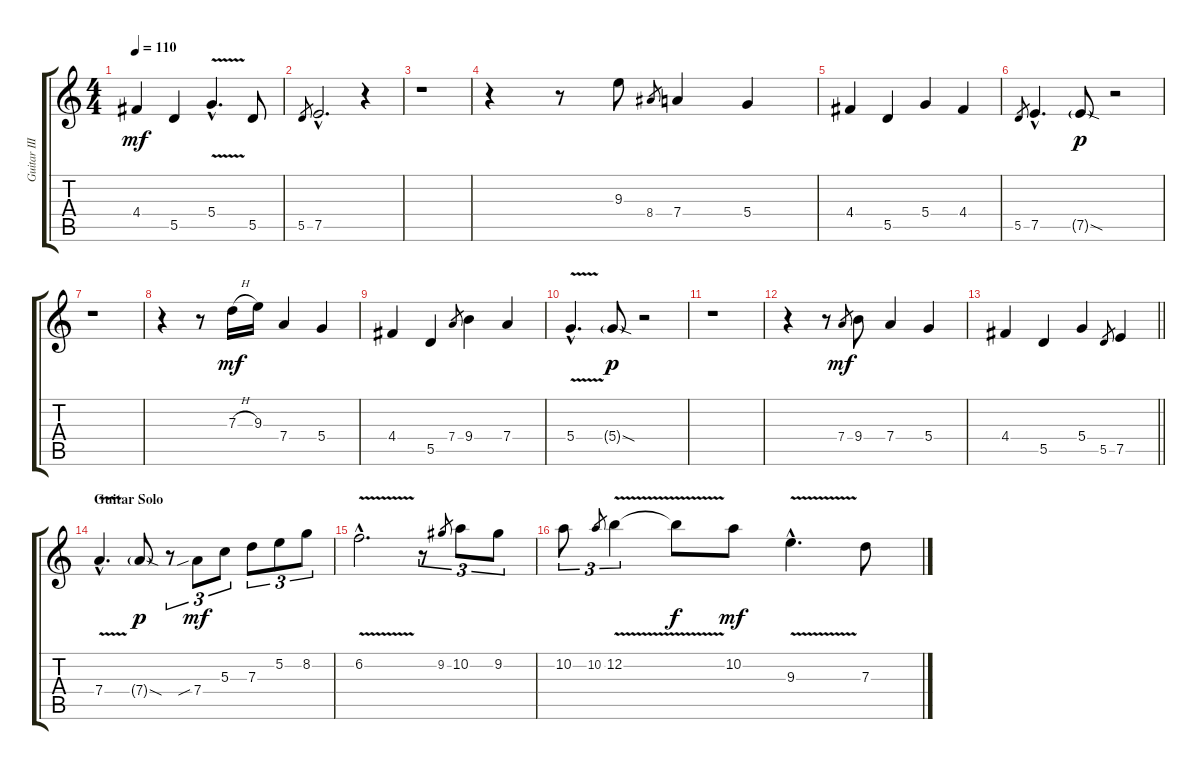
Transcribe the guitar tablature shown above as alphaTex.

\track ("Guitar III" "Guitar III") {instrument electricguitarclean}
\staff {score tabs}
\tuning (E4 B3 G3 D3 A2 E2) {hide}
\ts (4 4)
\tempo 110
\clef g2
\ks c
4.4.4{dy mf} 5.5.4 5.4{v hac}.4{d} 5.5.8 |
5.5.8{gr} 7.5{hac}.2{d} r.4 |
r.1 |
r.4 r.8 9.3.8 8.4.8{gr} 7.4.4 5.4.4 |
4.4.4 5.5.4 5.4.4 4.4.4 |
5.5.8{gr} 7.5{hac}.4{d} 7.5{sod g}.8{dy p} r.2 |
r.1 |
r.4 r.8 7.3{h}.16{dy mf} 9.3.16 7.4.4 5.4.4 |
4.4.4 5.5.4 7.4.8{gr} 9.4.4 7.4.4 |
5.4{v hac}.4{d} 5.4{sod g}.8{dy p} r.2 |
r.1 |
r.4 r.8 7.4.8{gr dy mf} 9.4.8 7.4.4 5.4.4 |
\barLineRight lightlight
4.4.4 5.5.4 5.4.4 5.5.8{gr} 7.5.4 |
\section ("" "Guitar Solo")
7.4{v hac}.4{d} 7.4{sod g}.8{dy p} r.8{tu (3 2)} 7.4{sib}.8{tu (3 2) dy mf} 5.3.8{tu (3 2)} 7.3.8{tu (3 2)} 5.2.8{tu (3 2)} 8.2.8{tu (3 2)} |
6.2{v hac}.2{d} r.8{tu (3 2)} 9.2.8{gr} 10.2.8{tu (3 2)} 9.2.8{tu (3 2)} |
10.2.8{tu (3 2)} 10.2.8{gr} 12.2{v}.4{tu (3 2)} 12.2{t}.8{dy f} 10.2.8{dy mf} 9.3{v hac}.4{d} 7.3.8
